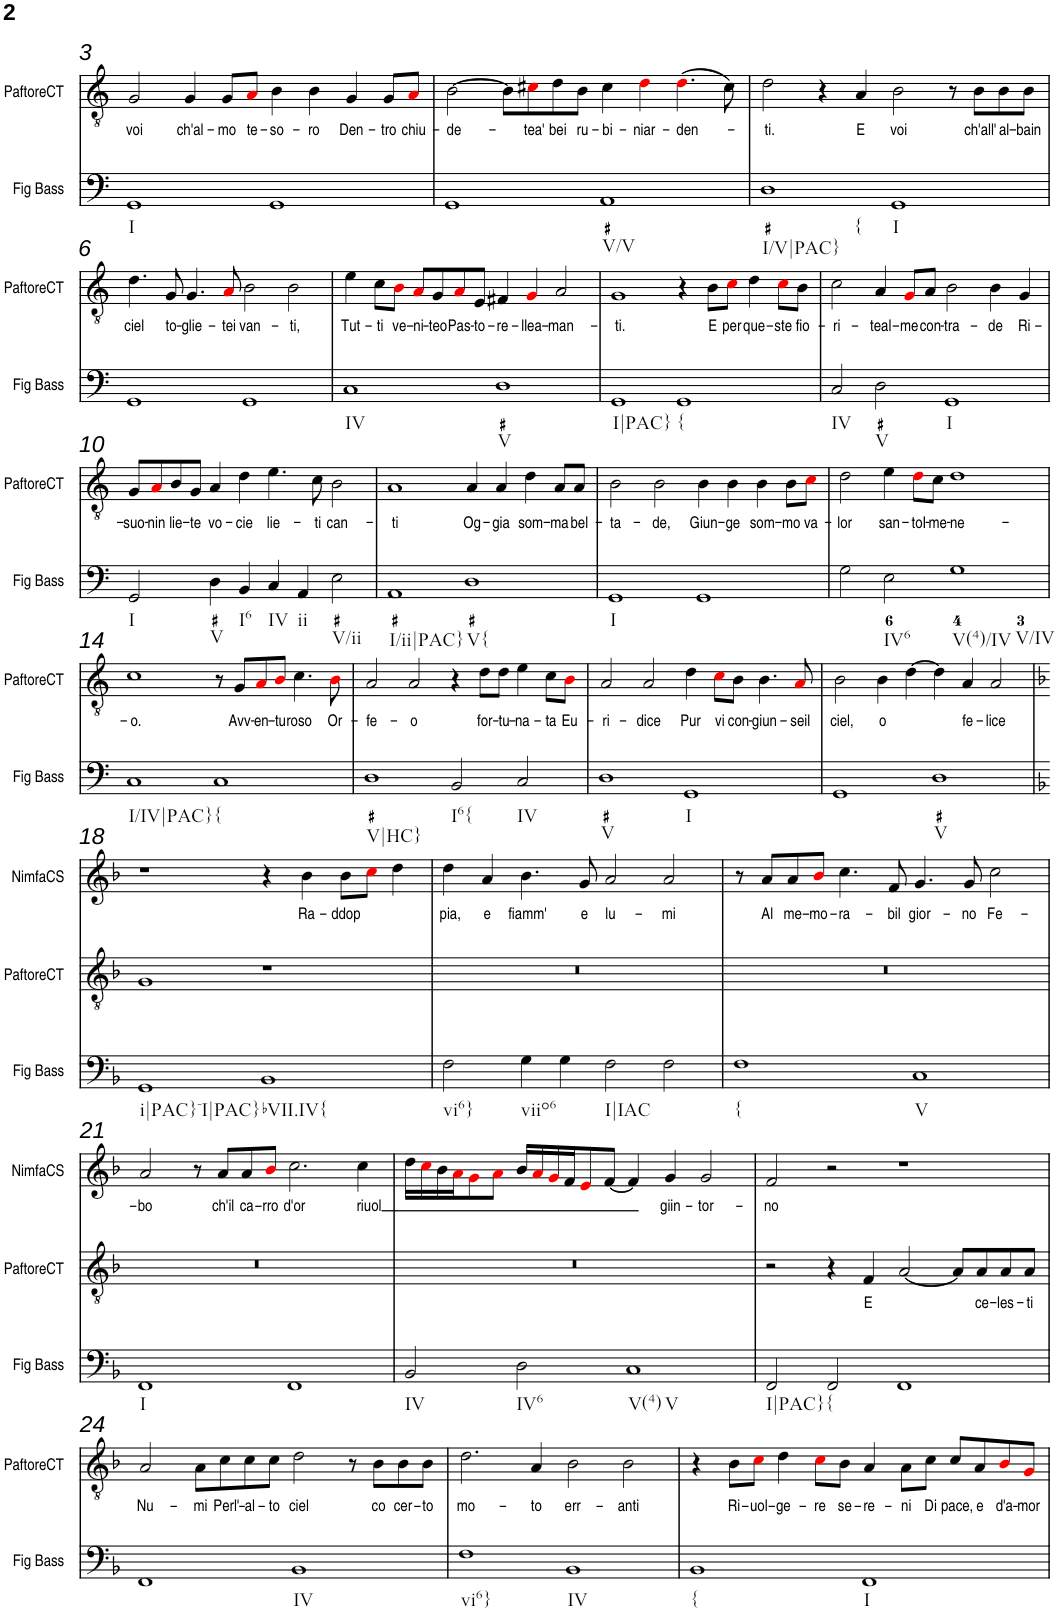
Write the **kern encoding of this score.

**kern	**kern	**text	**kern	**text
*part3	*part2	*part2	*part1	*part1
*staff3	*staff2	*staff2	*staff1	*staff1
*I"Fig Bass	*I"Paftore del Coro	*	*I"Nimfa del Coro	*
*I'Fig Bass	*	*	*	*
!!LO:PB:g=z
*clefF4	*clefGv2	*	*clefG2	*
*k[]	*k[]	*	*k[]	*
*M4/2	*M4/2	*	*M4/2	*
=3	=3	=3	=3	=3
!LO:TX:b:t=I	!	!	!	!
!	!	!LO:LY:b	!	!
1GG	2G/	voi	0r	.
!	!	!LO:LY:b	!	!
.	4G/	ch'al-	.	.
!	!	!LO:LY:b	!	!
.	8G/L	-mo	.	.
!	!	!LO:LY:b	!	!
.	8Ai/J	te-	.	.
!	!	!LO:LY:b	!	!
1GG	4B\	-so-	.	.
!	!	!LO:LY:b	!	!
.	4B\	-ro	.	.
!	!	!LO:LY:b	!	!
.	4G/	Den-	.	.
!	!	!LO:LY:b	!	!
.	8G/L	-tro	.	.
!	!	!LO:LY:b	!	!
.	8Ai/J	chiu-	.	.
=4	=4	=4	=4	=4
!	!	!LO:LY:b	!	!
1GG	[2B\	-de-	0r	.
.	8B\L]	.	.	.
!	!	!LO:LY:b	!	!
.	8c#Xi\	-tea'	.	.
!	!	!LO:LY:b	!	!
.	8d\	bei	.	.
!	!	!LO:LY:b	!	!
.	8B\J	ru-	.	.
!LO:TX:b:t=V/V	!	!	!	!
!	!	!LO:LY:b	!	!
1AA	4c#\	-bi-	.	.
!	!	!LO:LY:b	!	!
.	4di\	-niar-	.	.
!	!	!LO:LY:b	!	!
.	(4.di\	-den-	.	.
.	8c#\)	.	.	.
=5	=5	=5	=5	=5
!LO:TX:b:t=I/V|PAC}	!	!	!	!
!LO:TX:b:t={	!	!	!	!
!	!	!LO:LY:b	!	!
1D	2d\	-ti.	0r	.
.	4r	.	.	.
!	!	!LO:LY:b	!	!
.	4A/	E	.	.
!LO:TX:b:t=I	!	!	!	!
!	!	!LO:LY:b	!	!
1GG	2B\	voi	.	.
.	8r	.	.	.
!	!	!LO:LY:b	!	!
.	8B\L	ch'all'	.	.
!	!	!LO:LY:b	!	!
.	8B\	al-	.	.
!	!	!LO:LY:b	!	!
.	8B\J	-bain	.	.
!!LO:LB:g=z
=6	=6	=6	=6	=6
!	!	!LO:LY:b	!	!
1GG	4.d\	ciel	0r	.
!	!	!LO:LY:b	!	!
.	8G/	to-	.	.
!	!	!LO:LY:b	!	!
.	4.G/	-glie-	.	.
!	!	!LO:LY:b	!	!
.	8Ai/	-tei	.	.
!	!	!LO:LY:b	!	!
1GG	2B\	van-	.	.
!	!	!LO:LY:b	!	!
.	2B\	-ti,	.	.
=7	=7	=7	=7	=7
!LO:TX:b:t=IV	!	!	!	!
!	!	!LO:LY:b	!	!
1C	4e\	Tut-	0r	.
!	!	!LO:LY:b	!	!
.	8c\L	-ti	.	.
!	!	!LO:LY:b	!	!
.	8Bi\J	ve-	.	.
!	!	!LO:LY:b	!	!
.	8Ai/L	-ni-	.	.
!	!	!LO:LY:b	!	!
.	8G/	-teo	.	.
!	!	!LO:LY:b	!	!
.	8Ai/	Pas-	.	.
!	!	!LO:LY:b	!	!
.	8E/J	-to-	.	.
!LO:TX:b:t=V	!	!	!	!
!	!	!LO:LY:b	!	!
1D	4F#X/	-re-	.	.
!	!	!LO:LY:b	!	!
.	4Gi/	-llea-	.	.
!	!	!LO:LY:b	!	!
.	2A/	-man-	.	.
=8	=8	=8	=8	=8
!LO:TX:b:t=I|PAC}	!	!	!	!
!	!	!LO:LY:b	!	!
1GG	1G	-ti.	0r	.
!LO:TX:b:t={	!	!	!	!
1GG	4r	.	.	.
!	!	!LO:LY:b	!	!
.	8B\L	E	.	.
!	!	!LO:LY:b	!	!
.	8ci\J	per	.	.
!	!	!LO:LY:b	!	!
.	4d\	que-	.	.
!	!	!LO:LY:b	!	!
.	8ci\L	-ste	.	.
!	!	!LO:LY:b	!	!
.	8B\J	fio-	.	.
=9	=9	=9	=9	=9
!LO:TX:b:t=IV	!	!	!	!
!	!	!LO:LY:b	!	!
2C/	2c\	-ri-	0r	.
!LO:TX:b:t=V	!	!	!	!
!	!	!LO:LY:b	!	!
2D\	4A/	-teal-	.	.
!	!	!LO:LY:b	!	!
.	8Gi/L	-me	.	.
!	!	!LO:LY:b	!	!
.	8A/J	con-	.	.
!LO:TX:b:t=I	!	!	!	!
!	!	!LO:LY:b	!	!
1GG	2B\	-tra-	.	.
!	!	!LO:LY:b	!	!
.	4B\	-de	.	.
!	!	!LO:LY:b	!	!
.	4G/	Ri-	.	.
!!LO:LB:g=z
=10	=10	=10	=10	=10
!LO:TX:b:t=I	!	!	!	!
!	!	!LO:LY:b	!	!
2GG/	8G/L	-suo-	0r	.
!	!	!LO:LY:b	!	!
.	8Ai/	-nin	.	.
!	!	!LO:LY:b	!	!
.	8B/	lie-	.	.
!	!	!LO:LY:b	!	!
.	8G/J	-te	.	.
!LO:TX:b:t=V	!	!	!	!
!	!	!LO:LY:b	!	!
4D\	4A/	vo-	.	.
!LO:TX:b:t=I6	!	!	!	!
!	!	!LO:LY:b	!	!
4BB/	4d\	-cie	.	.
!LO:TX:b:t=IV	!	!	!	!
!	!	!LO:LY:b	!	!
4C/	4.e\	lie-	.	.
!LO:TX:b:t=ii	!	!	!	!
4AA/	.	.	.	.
!	!	!LO:LY:b	!	!
.	8c\	-ti	.	.
!LO:TX:b:t=V/ii	!	!	!	!
!	!	!LO:LY:b	!	!
2E\	2B\	can-	.	.
=11	=11	=11	=11	=11
!LO:TX:b:t=I/ii|PAC}	!	!	!	!
!	!	!LO:LY:b	!	!
1AA	1A	-ti	0r	.
!LO:TX:b:t=V{	!	!	!	!
!	!	!LO:LY:b	!	!
1D	4A/	Og-	.	.
!	!	!LO:LY:b	!	!
.	4A/	-gia	.	.
!	!	!LO:LY:b	!	!
.	4d\	som-	.	.
!	!	!LO:LY:b	!	!
.	8A/L	-ma	.	.
!	!	!LO:LY:b	!	!
.	8A/J	bel-	.	.
=12	=12	=12	=12	=12
!LO:TX:b:t=I	!	!	!	!
!	!	!LO:LY:b	!	!
1GG	2B\	-ta-	0r	.
!	!	!LO:LY:b	!	!
.	2B\	-de,	.	.
!	!	!LO:LY:b	!	!
1GG	4B\	Giun-	.	.
!	!	!LO:LY:b	!	!
.	4B\	-ge	.	.
!	!	!LO:LY:b	!	!
.	4B\	som-	.	.
!	!	!LO:LY:b	!	!
.	8B\L	-mo	.	.
!	!	!LO:LY:b	!	!
.	8ci\J	va-	.	.
=13	=13	=13	=13	=13
!	!	!LO:LY:b	!	!
2G\	2d\	-lor	0r	.
!LO:TX:b:t=IV6	!	!	!	!
!	!	!LO:LY:b	!	!
2E\	4e\	san-	.	.
!	!	!LO:LY:b	!	!
.	8di\L	-toI-	.	.
!	!	!LO:LY:b	!	!
.	8c\J	-me-	.	.
!LO:TX:b:t=V(4)/IV	!	!	!	!
!LO:TX:b:t=V/IV	!	!	!	!
!	!	!LO:LY:b	!	!
1G	1d	-ne-	.	.
!!LO:LB:g=z
=14	=14	=14	=14	=14
!LO:TX:b:t=I/IV|PAC}	!	!	!	!
!	!	!LO:LY:b	!	!
1C	1c	-o.	0r	.
!LO:TX:b:t={	!	!	!	!
1C	8r	.	.	.
!	!	!LO:LY:b	!	!
.	8G/L	Avv-	.	.
!	!	!LO:LY:b	!	!
.	8Ai/	-en-	.	.
!	!	!LO:LY:b	!	!
.	8Bi/J	-tu	.	.
!	!	!LO:LY:b	!	!
.	4.c\	roso	.	.
!	!	!LO:LY:b	!	!
.	8Bi\	Or-	.	.
=15	=15	=15	=15	=15
!LO:TX:b:t=V|HC}	!	!	!	!
!	!	!LO:LY:b	!	!
1D	2A/	-fe-	0r	.
!	!	!LO:LY:b	!	!
.	2A/	-o	.	.
!LO:TX:b:t=I6{	!	!	!	!
2BB/	4r	.	.	.
!	!	!LO:LY:b	!	!
.	8d\L	for-	.	.
!	!	!LO:LY:b	!	!
.	8d\J	-tu-	.	.
!LO:TX:b:t=IV	!	!	!	!
!	!	!LO:LY:b	!	!
2C/	4e\	-na-	.	.
!	!	!LO:LY:b	!	!
.	8c\L	-ta	.	.
!	!	!LO:LY:b	!	!
.	8Bi\J	Eu-	.	.
=16	=16	=16	=16	=16
!LO:TX:b:t=V	!	!	!	!
!	!	!LO:LY:b	!	!
1D	2A/	-ri-	0r	.
!	!	!LO:LY:b	!	!
.	2A/	-dice	.	.
!LO:TX:b:t=I	!	!	!	!
!	!	!LO:LY:b	!	!
1GG	4d\	Pur	.	.
!	!	!LO:LY:b	!	!
.	8ci\L	vi	.	.
!	!	!LO:LY:b	!	!
.	8B\J	con-	.	.
!	!	!LO:LY:b	!	!
.	4.B\	-giun-	.	.
!	!	!LO:LY:b	!	!
.	8Ai/	-seil	.	.
=17	=17	=17	=17	=17
!	!	!LO:LY:b	!	!
1GG	2B\	ciel,	0r	.
!	!	!LO:LY:b	!	!
.	4B\	o	.	.
.	[4d\	.	.	.
!LO:TX:b:t=V	!	!	!	!
1D	4d\]	.	.	.
!	!	!LO:LY:b	!	!
.	4A/	fe-	.	.
!	!	!LO:LY:b	!	!
.	2A/	-lice	.	.
!!LO:LB:g=z
=18	=18	=18	=18	=18
*k[b-]	*k[b-]	*	*k[b-]	*
!LO:TX:b:t=i|PAC}-I|PAC}	!	!	!	!
1GG	1G	.	1r	.
!LO:TX:b:t=bVII.IV{	!	!	!	!
1BB-	1r	.	4r	.
!	!	!	!	!LO:LY:b
.	.	.	4b-\	Ra-
!	!	!	!	!LO:LY:b
.	.	.	8b-\L	-ddop
.	.	.	8cci\J	.
.	.	.	4dd\	.
=19	=19	=19	=19	=19
!LO:TX:b:t=vi6}	!	!	!	!
!	!	!	!	!LO:LY:b
2F\	0r	.	4dd\	pia,
!	!	!	!	!LO:LY:b
.	.	.	4a/	e
!LO:TX:b:t=viio6	!	!	!	!
!	!	!	!	!LO:LY:b
4G\	.	.	4.b-\	fiamm'
4G\	.	.	.	.
!	!	!	!	!LO:LY:b
.	.	.	8g/	e
!LO:TX:b:t=I|IAC	!	!	!	!
!	!	!	!	!LO:LY:b
2F\	.	.	2a/	lu-
!	!	!	!	!LO:LY:b
2F\	.	.	2a/	-mi
=20	=20	=20	=20	=20
!LO:TX:b:t={	!	!	!	!
1F	0r	.	8r	.
!	!	!	!	!LO:LY:b
.	.	.	8a/L	Al
!	!	!	!	!LO:LY:b
.	.	.	8a/	me-
!	!	!	!	!LO:LY:b
.	.	.	8b-i/J	-mo-
!	!	!	!	!LO:LY:b
.	.	.	4.cc\	-ra-
!	!	!	!	!LO:LY:b
.	.	.	8f/	-bil
!LO:TX:b:t=V	!	!	!	!
!	!	!	!	!LO:LY:b
1C	.	.	4.g/	gior-
!	!	!	!	!LO:LY:b
.	.	.	8g/	-no
!	!	!	!	!LO:LY:b
.	.	.	2cc\	Fe-
!!LO:LB:g=z
=21	=21	=21	=21	=21
!LO:TX:b:t=I	!	!	!	!
!	!	!	!	!LO:LY:b
1FF	0r	.	2a/	-bo
.	.	.	8r	.
!	!	!	!	!LO:LY:b
.	.	.	8a/L	ch'il
!	!	!	!	!LO:LY:b
.	.	.	8a/	ca-
!	!	!	!	!LO:LY:b
.	.	.	8b-i/J	-rro
!	!	!	!	!LO:LY:b
1FF	.	.	2.cc\	d'or
!	!	!	!	!LO:LY:b
.	.	.	4cc\	riuol
=22	=22	=22	=22	=22
!LO:TX:b:t=IV	!	!	!	!
2BB-/	0r	.	16dd\LL	.
.	.	.	16cci\	.
.	.	.	16b-\	.
.	.	.	16ai\J	.
.	.	.	8gi\	.
.	.	.	8ai\J	.
!LO:TX:b:t=IV6	!	!	!	!
2D\	.	.	16b-/LL	.
.	.	.	16ai/	.
.	.	.	16gi/	.
.	.	.	16f/J	.
.	.	.	8ei/	.
.	.	.	[8f/J	.
!LO:TX:b:t=V(4)	!	!	!	!
!LO:TX:b:t=V	!	!	!	!
1C	.	.	4f/]	.
!	!	!	!	!LO:LY:b
.	.	.	4g/	giin-
!	!	!	!	!LO:LY:b
.	.	.	2g/	-tor-
=23	=23	=23	=23	=23
!LO:TX:b:t=I|PAC}	!	!	!	!
!	!	!	!	!LO:LY:b
2FF/	2r	.	2f/	-no
!LO:TX:b:t={	!	!	!	!
2FF/	4r	.	2r	.
!	!	!LO:LY:b	!	!
.	4F/	E	.	.
1FF	[2A/	.	1r	.
.	8A/L]	.	.	.
!	!	!LO:LY:b	!	!
.	8A/	ce-	.	.
!	!	!LO:LY:b	!	!
.	8A/	-les-	.	.
!	!	!LO:LY:b	!	!
.	8A/J	-ti	.	.
!!LO:LB:g=z
=24	=24	=24	=24	=24
!	!	!LO:LY:b	!	!
1FF	2A/	Nu-	0r	.
!	!	!LO:LY:b	!	!
.	8A\L	-mi	.	.
!	!	!LO:LY:b	!	!
.	8c\	Perl'-	.	.
!	!	!LO:LY:b	!	!
.	8c\	-al-	.	.
!	!	!LO:LY:b	!	!
.	8c\J	-to	.	.
!LO:TX:b:t=IV	!	!	!	!
!	!	!LO:LY:b	!	!
1BB-	2d\	ciel	.	.
.	8r	.	.	.
!	!	!LO:LY:b	!	!
.	8B-\L	co	.	.
!	!	!LO:LY:b	!	!
.	8B-\	cer-	.	.
!	!	!LO:LY:b	!	!
.	8B-\J	-to	.	.
=25	=25	=25	=25	=25
!LO:TX:b:t=vi6}	!	!	!	!
!	!	!LO:LY:b	!	!
1F	2.d\	mo-	0r	.
!	!	!LO:LY:b	!	!
.	4A/	-to	.	.
!LO:TX:b:t=IV	!	!	!	!
!	!	!LO:LY:b	!	!
1BB-	2B-\	err-	.	.
!	!	!LO:LY:b	!	!
.	2B-\	-anti	.	.
=26	=26	=26	=26	=26
!LO:TX:b:t={	!	!	!	!
1BB-	4r	.	0r	.
!	!	!LO:LY:b	!	!
.	8B-\L	Ri-	.	.
!	!	!LO:LY:b	!	!
.	8ci\J	-uol-	.	.
!	!	!LO:LY:b	!	!
.	4d\	-ge-	.	.
!	!	!LO:LY:b	!	!
.	8ci\L	-re	.	.
!	!	!LO:LY:b	!	!
.	8B-\J	se-	.	.
!LO:TX:b:t=I	!	!	!	!
!	!	!LO:LY:b	!	!
1FF	4A/	-re-	.	.
!	!	!LO:LY:b	!	!
.	8A\L	-ni	.	.
!	!	!LO:LY:b	!	!
.	8c\J	Di	.	.
!	!	!LO:LY:b	!	!
.	8c/L	pace,	.	.
!	!	!LO:LY:b	!	!
.	8A/	e	.	.
!	!	!LO:LY:b	!	!
.	8B-i/	d'a-	.	.
!	!	!LO:LY:b	!	!
.	8Gi/J	-mor	.	.
=	=	=	=	=
*-	*-	*-	*-	*-
